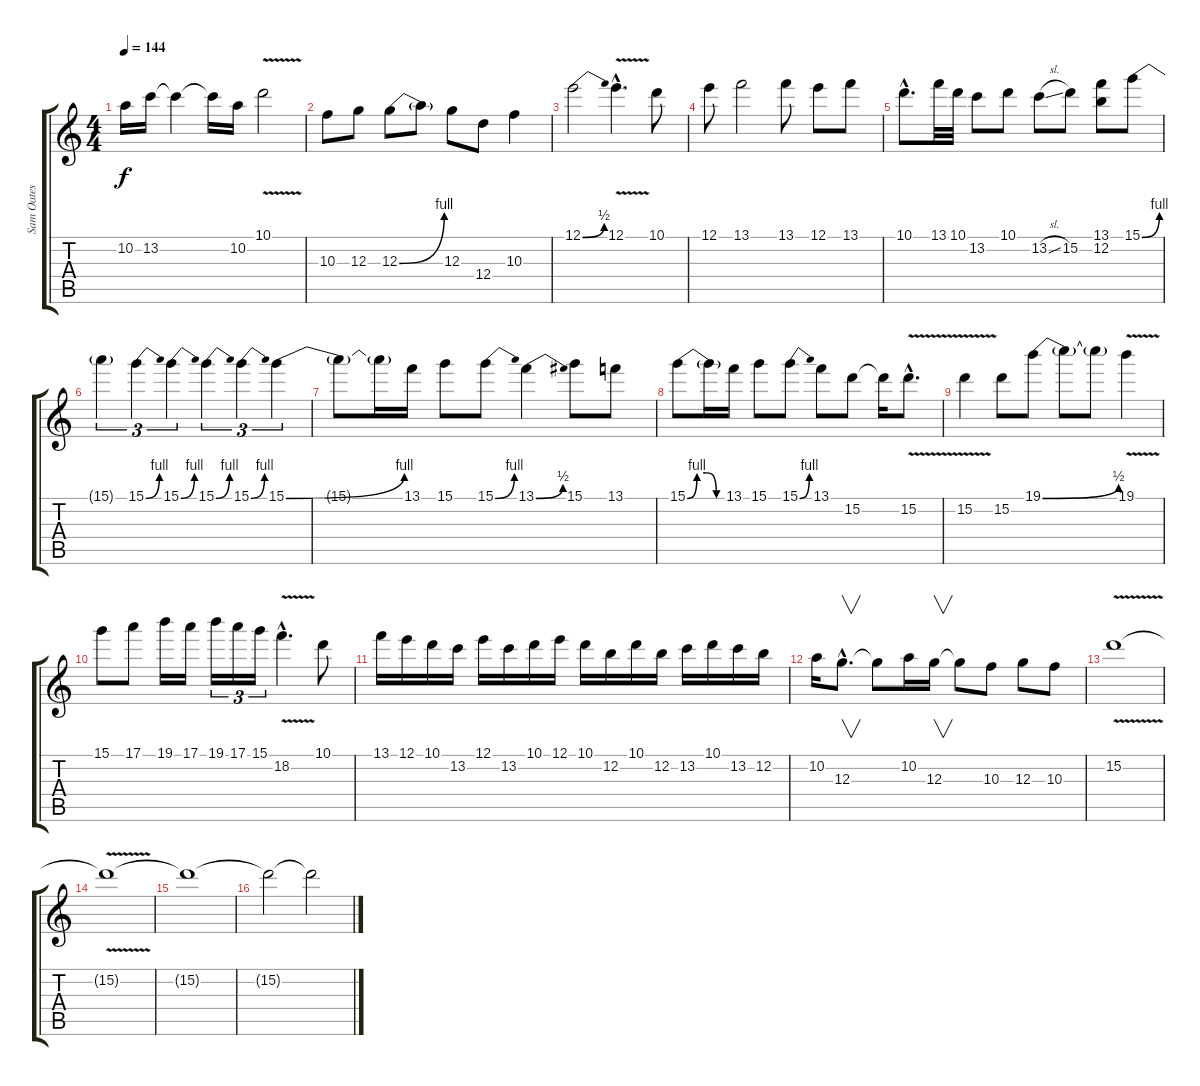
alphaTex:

\track ("Sam Oates (lead Guitar)" "Sam Oates ") {instrument electricguitarclean}
\staff {score tabs}
\tuning (E4 B3 G3 D3 A2 D2) {hide}
\ts (4 4)
\tempo 144
\clef g2
\ks c
10.2.16{dy f} 13.2.16 13.2{t}.4 13.2{t}.16 10.2.16 10.1{v}.2 |
10.3.8 12.3.8 12.3{be (bend 0 0 60 4)}.8 12.3{t}.8 12.3.8 12.4.8 10.3.4 |
12.1{be (bend 0 0 60 2)}.2 12.1{v hac}.4{d} 10.1.8 |
12.1.8 13.1.2 13.1.8 12.1.8 13.1.8 |
10.1{hac}.8{d} 13.1.32 10.1.32 13.2.8 10.1.8 13.2{sl}.8 15.2.8 (13.1 12.2).8 15.1{be (bend 0 0 60 4)}.8 |
15.1{t}.4{tu (3 2)} 15.1{be (bend 0 0 60 4)}.4{tu (3 2)} 15.1{be (bend 0 0 60 4)}.4{tu (3 2)} 15.1{be (bend 0 0 60 4)}.4{tu (3 2)} 15.1{be (bend 0 0 60 4)}.4{tu (3 2)} 15.1{be (bend 0 0 60 4)}.4{tu (3 2)} |
15.1{t}.8 15.1{t}.16 13.1.16 15.1.8 15.1{be (bend 0 0 60 4)}.8 13.1{be (bend 0 0 60 2)}.4 15.1.8 13.1.8 |
15.1{be (custom 0 0 15 4 30 4 45 0 60 0)}.8 15.1{t}.16 13.1.16 15.1.8 15.1{be (bend 0 0 60 4)}.8 13.1.8 15.2.8 15.2{t}.16 15.2{v hac}.8{d} |
15.2{v}.4 15.2.8 19.1{be (bend 0 0 60 2)}.8 19.1{t}.8 19.1{t}.8 19.1{v}.4 |
15.1.8 17.1.8 19.1.16 17.1.16 19.1.16{tu (3 2)} 17.1.16{tu (3 2)} 15.1.16{tu (3 2)} 18.2{v hac}.4{d} 10.1.8 |
13.1.16 12.1.16 10.1.16 13.2.16 12.1.16 13.2.16 10.1.16 12.1.16 10.1.16 12.2.16 10.1.16 12.2.16 13.2.16 10.1.16 13.2.16 12.2.16 |
10.2.16 12.3{hac}.8{v d} 12.3{t}.8 10.2.16 12.3.16{v} 12.3{t}.8 10.3.8 12.3.8 10.3.8 |
15.2{v}.1 |
15.2{t}.1 |
15.2{t}.1 |
15.2{t}.2 15.2{t}.2
